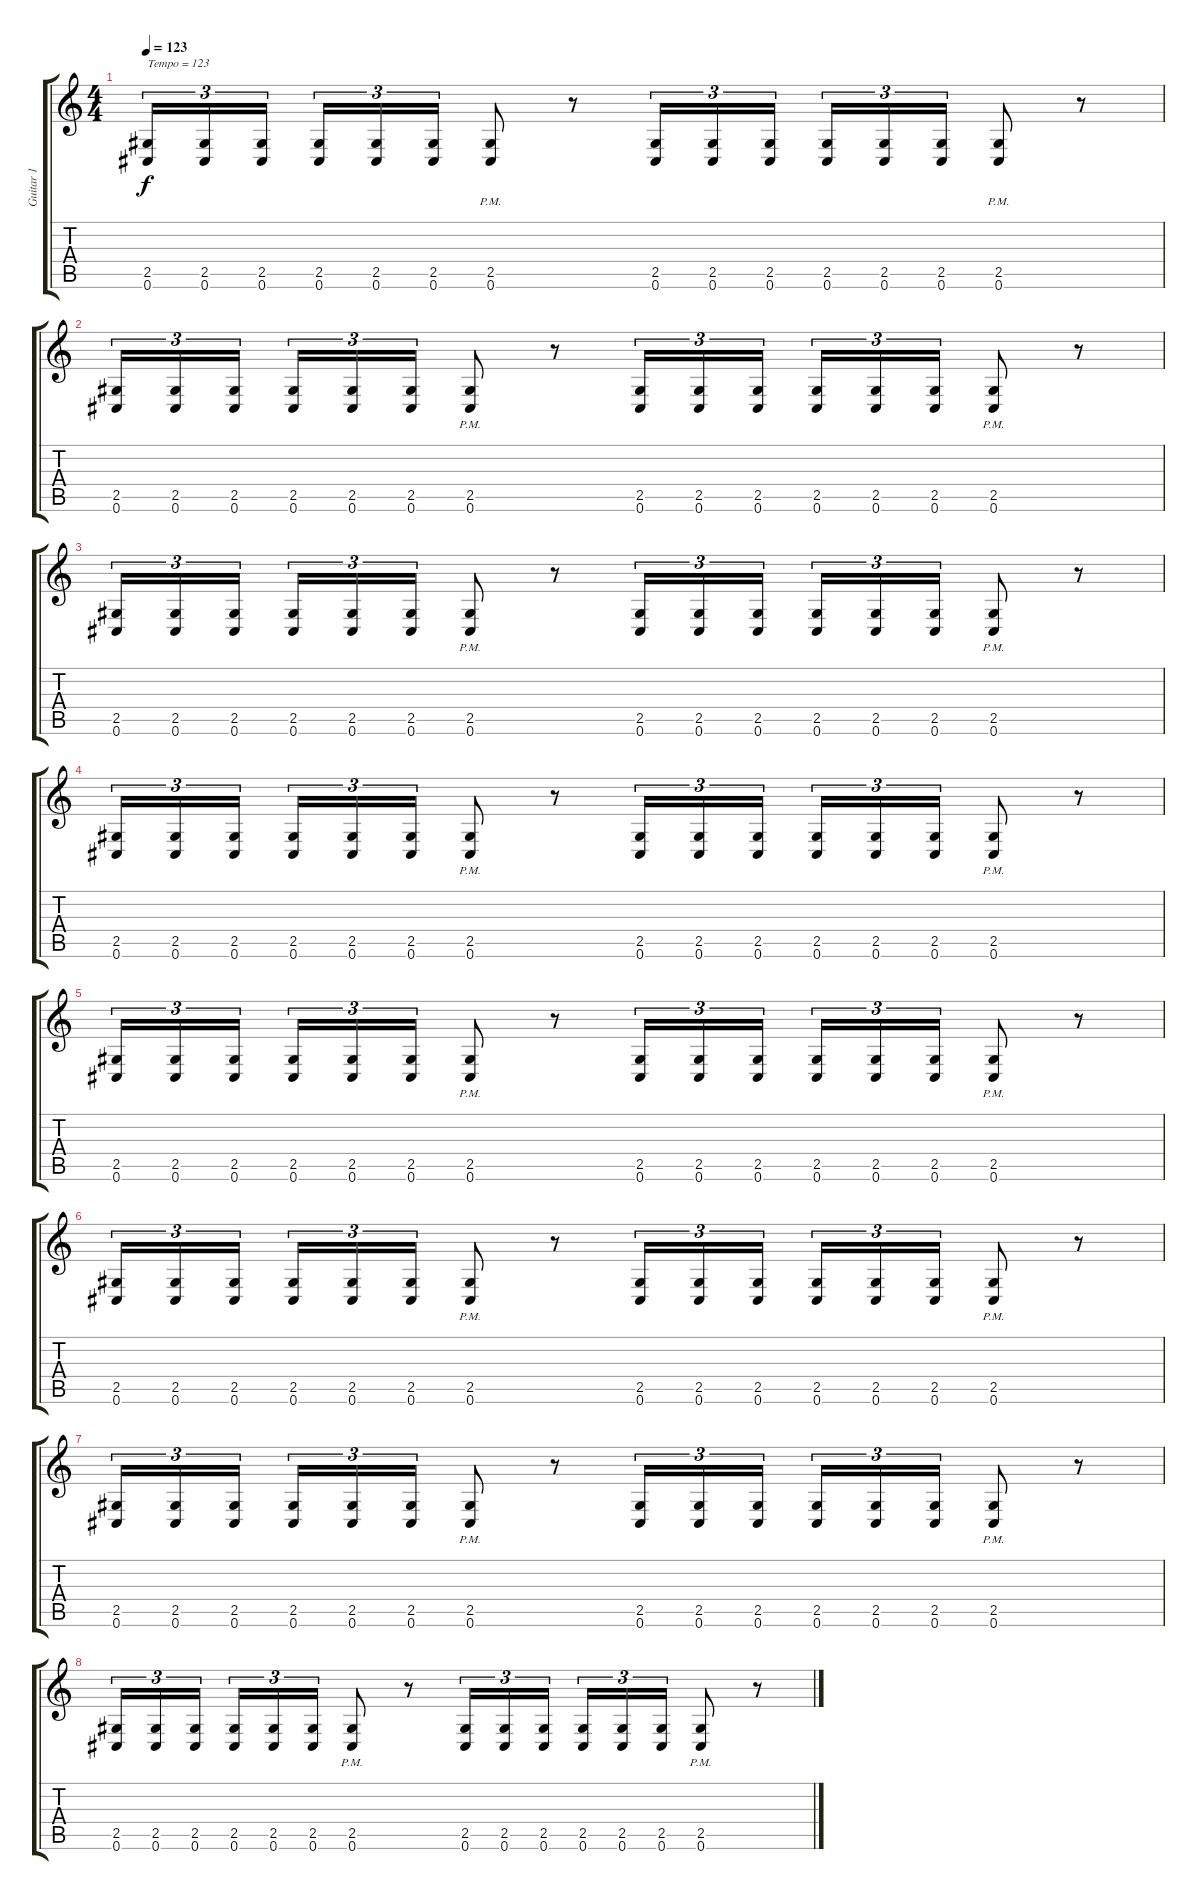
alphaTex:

\track ("Guitar 1" "Guitar 1") {instrument distortionguitar}
\staff {score tabs}
\tuning (Db4 Ab3 E3 B2 Gb2 Db2) {hide}
\ts (4 4)
\section ("" "")
\tempo 123
\clef g2
\ks c
(2.5 0.6).16{tu (3 2) txt "Tempo = 123" dy f} (2.5 0.6).16{tu (3 2)} (2.5 0.6).16{tu (3 2)} (2.5 0.6).16{tu (3 2)} (2.5 0.6).16{tu (3 2)} (2.5 0.6).16{tu (3 2)} (2.5{pm} 0.6{pm}).8 r.8 (2.5 0.6).16{tu (3 2)} (2.5 0.6).16{tu (3 2)} (2.5 0.6).16{tu (3 2)} (2.5 0.6).16{tu (3 2)} (2.5 0.6).16{tu (3 2)} (2.5 0.6).16{tu (3 2)} (2.5{pm} 0.6{pm}).8 r.8 |
(2.5 0.6).16{tu (3 2)} (2.5 0.6).16{tu (3 2)} (2.5 0.6).16{tu (3 2)} (2.5 0.6).16{tu (3 2)} (2.5 0.6).16{tu (3 2)} (2.5 0.6).16{tu (3 2)} (2.5{pm} 0.6{pm}).8 r.8 (2.5 0.6).16{tu (3 2)} (2.5 0.6).16{tu (3 2)} (2.5 0.6).16{tu (3 2)} (2.5 0.6).16{tu (3 2)} (2.5 0.6).16{tu (3 2)} (2.5 0.6).16{tu (3 2)} (2.5{pm} 0.6{pm}).8 r.8 |
(2.5 0.6).16{tu (3 2)} (2.5 0.6).16{tu (3 2)} (2.5 0.6).16{tu (3 2)} (2.5 0.6).16{tu (3 2)} (2.5 0.6).16{tu (3 2)} (2.5 0.6).16{tu (3 2)} (2.5{pm} 0.6{pm}).8 r.8 (2.5 0.6).16{tu (3 2)} (2.5 0.6).16{tu (3 2)} (2.5 0.6).16{tu (3 2)} (2.5 0.6).16{tu (3 2)} (2.5 0.6).16{tu (3 2)} (2.5 0.6).16{tu (3 2)} (2.5{pm} 0.6{pm}).8 r.8 |
(2.5 0.6).16{tu (3 2)} (2.5 0.6).16{tu (3 2)} (2.5 0.6).16{tu (3 2)} (2.5 0.6).16{tu (3 2)} (2.5 0.6).16{tu (3 2)} (2.5 0.6).16{tu (3 2)} (2.5{pm} 0.6{pm}).8 r.8 (2.5 0.6).16{tu (3 2)} (2.5 0.6).16{tu (3 2)} (2.5 0.6).16{tu (3 2)} (2.5 0.6).16{tu (3 2)} (2.5 0.6).16{tu (3 2)} (2.5 0.6).16{tu (3 2)} (2.5{pm} 0.6{pm}).8 r.8 |
(2.5 0.6).16{tu (3 2)} (2.5 0.6).16{tu (3 2)} (2.5 0.6).16{tu (3 2)} (2.5 0.6).16{tu (3 2)} (2.5 0.6).16{tu (3 2)} (2.5 0.6).16{tu (3 2)} (2.5{pm} 0.6{pm}).8 r.8 (2.5 0.6).16{tu (3 2)} (2.5 0.6).16{tu (3 2)} (2.5 0.6).16{tu (3 2)} (2.5 0.6).16{tu (3 2)} (2.5 0.6).16{tu (3 2)} (2.5 0.6).16{tu (3 2)} (2.5{pm} 0.6{pm}).8 r.8 |
(2.5 0.6).16{tu (3 2)} (2.5 0.6).16{tu (3 2)} (2.5 0.6).16{tu (3 2)} (2.5 0.6).16{tu (3 2)} (2.5 0.6).16{tu (3 2)} (2.5 0.6).16{tu (3 2)} (2.5{pm} 0.6{pm}).8 r.8 (2.5 0.6).16{tu (3 2)} (2.5 0.6).16{tu (3 2)} (2.5 0.6).16{tu (3 2)} (2.5 0.6).16{tu (3 2)} (2.5 0.6).16{tu (3 2)} (2.5 0.6).16{tu (3 2)} (2.5{pm} 0.6{pm}).8 r.8 |
(2.5 0.6).16{tu (3 2)} (2.5 0.6).16{tu (3 2)} (2.5 0.6).16{tu (3 2)} (2.5 0.6).16{tu (3 2)} (2.5 0.6).16{tu (3 2)} (2.5 0.6).16{tu (3 2)} (2.5{pm} 0.6{pm}).8 r.8 (2.5 0.6).16{tu (3 2)} (2.5 0.6).16{tu (3 2)} (2.5 0.6).16{tu (3 2)} (2.5 0.6).16{tu (3 2)} (2.5 0.6).16{tu (3 2)} (2.5 0.6).16{tu (3 2)} (2.5{pm} 0.6{pm}).8 r.8 |
(2.5 0.6).16{tu (3 2)} (2.5 0.6).16{tu (3 2)} (2.5 0.6).16{tu (3 2)} (2.5 0.6).16{tu (3 2)} (2.5 0.6).16{tu (3 2)} (2.5 0.6).16{tu (3 2)} (2.5{pm} 0.6{pm}).8 r.8 (2.5 0.6).16{tu (3 2)} (2.5 0.6).16{tu (3 2)} (2.5 0.6).16{tu (3 2)} (2.5 0.6).16{tu (3 2)} (2.5 0.6).16{tu (3 2)} (2.5 0.6).16{tu (3 2)} (2.5{pm} 0.6{pm}).8 r.8
